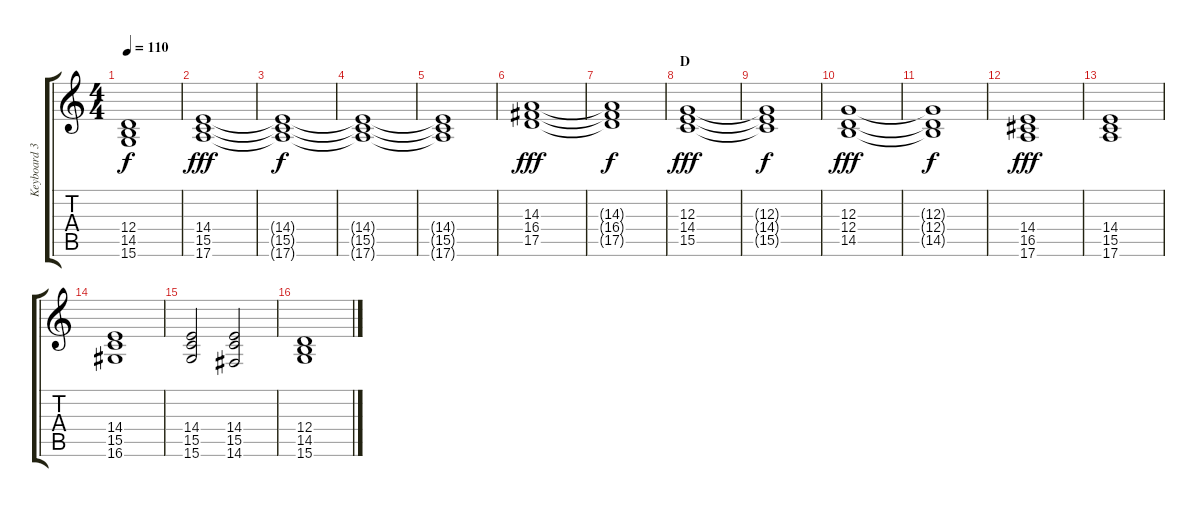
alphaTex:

\track ("Keyboard 3" "Keyboard 3") {instrument synthstrings1}
\staff {score tabs}
\tuning (E4 B3 G3 D3 A2 E2) {hide}
\ts (4 4)
\tempo 110
\clef g2
\ks c
(12.4{t} 14.5{t} 15.6{t}).1{dy f} |
(14.4 15.5 17.6).1{dy fff} |
(14.4{t} 15.5{t} 17.6{t}).1{dy f} |
(14.4{t} 15.5{t} 17.6{t}).1 |
(14.4{t} 15.5{t} 17.6{t}).1 |
(14.3 16.4 17.5).1{dy fff} |
(14.3{t} 16.4{t} 17.5{t}).1{dy f} |
\section ("" "D")
(12.3 14.4 15.5).1{dy fff} |
(12.3{t} 14.4{t} 15.5{t}).1{dy f} |
(12.3 12.4 14.5).1{dy fff} |
(12.3{t} 12.4{t} 14.5{t}).1{dy f} |
(14.4 16.5 17.6).1{dy fff} |
(14.4 15.5 17.6).1 |
(14.4 15.5 16.6).1 |
(14.4 15.5 15.6).2 (14.4 15.5 14.6).2 |
(12.4 14.5 15.6).1
